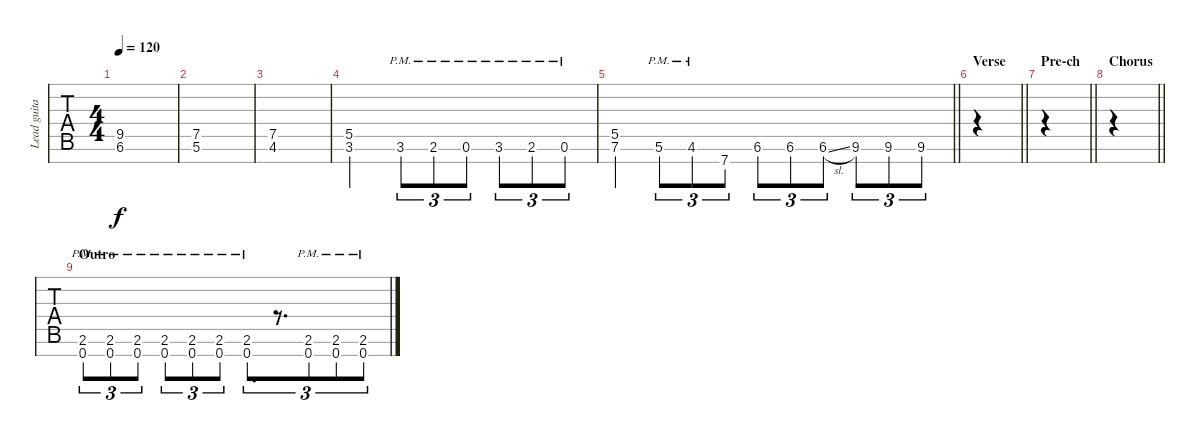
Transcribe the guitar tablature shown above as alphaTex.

\track ("Lead guitar" "Lead guita") {instrument distortionguitar}
\staff {tabs}
\tuning (E4 B3 G3 D3 A2 E2 B1) {hide}
\ts (4 4)
\tempo 120
\clef g2
\ks c
(9.5 6.6).1{dy f} |
(7.5 5.6).1 |
(7.5 4.6).1 |
(5.5 3.6).2 3.6{pm}.8{tu (3 2)} 2.6{pm}.8{tu (3 2)} 0.6{pm}.8{tu (3 2)} 3.6{pm}.8{tu (3 2)} 2.6{pm}.8{tu (3 2)} 0.6{pm}.8{tu (3 2)} |
\barLineRight lightlight
(5.5 7.6).4 5.6{pm}.8{tu (3 2)} 4.6{pm}.8{tu (3 2)} 7.7.8{tu (3 2)} 6.6.8{tu (3 2)} 6.6.8{tu (3 2)} 6.6{sl}.8{tu (3 2)} 9.6.8{tu (3 2)} 9.6.8{tu (3 2)} 9.6.8{tu (3 2)} |
\section ("" "Verse")
\barLineRight lightlight
|
\section ("" "Pre-ch")
\barLineRight lightlight
|
\section ("" "Chorus")
\barLineRight lightlight
|
\section ("" "Outro")
(2.6{pm} 0.7{pm}).8{tu (3 2)} (2.6{pm} 0.7{pm}).8{tu (3 2)} (2.6{pm} 0.7{pm}).8{tu (3 2)} (2.6{pm} 0.7{pm}).8{tu (3 2)} (2.6{pm} 0.7{pm}).8{tu (3 2)} (2.6{pm} 0.7{pm}).8{tu (3 2)} (2.6{pm} 0.7{pm}).8{d tu (3 2)} r.8{d tu (3 2)} (2.6{pm} 0.7{pm}).8{tu (3 2)} (2.6{pm} 0.7{pm}).8{tu (3 2)} (2.6{pm} 0.7{pm}).8{tu (3 2)}
